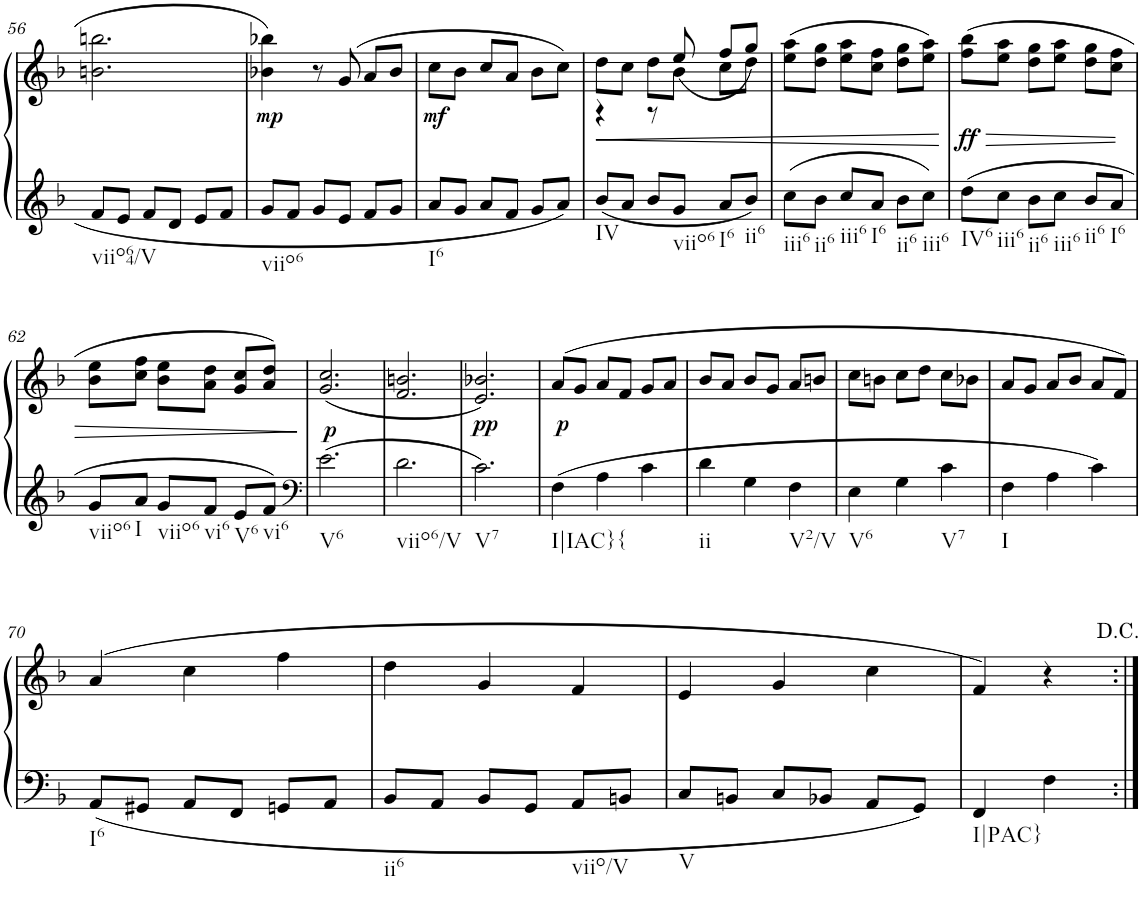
**kern	**kern	**dynam
*part1	*part1	*part1
*staff2	*staff1	*staff1/2
*I"Piano	*	*
*I'Pno	*	*
!!LO:PB:g=z
*clefG2	*clefG2	*
*k[b-]	*k[b-]	*
*F:	*F:	*
*M3/4	*M3/4	*
=56	=56	=56
!LO:TX:b:t=viio64/V	!	!
8f/L	2.bn\ 2.bbn\	.
8e/J	.	.
8f/L	.	.
8d/J	.	.
8e/L	.	.
8f/J	.	.
=57	=57	=57
!LO:TX:b:t=viio6	!	!
!	!	!LO:DY:b
8g/L	4b-X\ 4bb-X\	mp
8f/J	.	.
8g/L	8r	.
8e/J	(8g/	.
8f/L	8a/L	.
8g/J	8b-/J	.
=58	=58	=58
!LO:TX:b:t=I6	!	!
!	!	!LO:DY:b
8a/L	8cc\L	mf
8g/J	8b-\J	.
8a/L	8cc/L	.
8f/J	8a/J	.
8g/L	8b-\L	.
8a/J	8cc\J)	.
=59	=59	=59
!LO:TX:b:t=IV	!	!
!	!	!LO:HP:b
*	*^	*
8b-/L	8dd\L	4r	<
8a/J	8cc\J	.	.
8b-/L	8dd\L	8r	.
!LO:TX:b:t=viio6	!	!	!
8g/J	8b-\J	(8ee/	.
!LO:TX:b:t=I6	!	!	!
8a/L	8cc\L	8ff/L	.
!LO:TX:b:t=ii6	!	!	!
8b-/J	8dd\J	8gg/J)	.
=60	=60	=60	=60
!LO:TX:b:t=iii6	!	!	!
*	*v	*v	*
8cc\L	(>8ee\ 8aa\L	.
!LO:TX:b:t=ii6	!	!
8b-\J	8dd\ 8gg\J	.
!LO:TX:b:t=iii6	!	!
8cc/L	8ee\ 8aa\L	.
!LO:TX:b:t=I6	!	!
8a/J	8cc\ 8ff\J	.
!LO:TX:b:t=ii6	!	!
8b-\L	8dd\ 8gg\L	.
!LO:TX:b:t=iii6	!	!
8cc\J	8ee\ 8aa\J)	.
.	.	[
=61	=61	=61
!LO:TX:b:t=IV6	!	!
!	!	!LO:HP:b
!	!	!LO:DY:n=1:b
8dd\L	(8ff\ 8bb-\L	> ff
!LO:TX:b:t=iii6	!	!
8cc\J	8ee\ 8aa\J	.
!LO:TX:b:t=ii6	!	!
8b-\L	8dd\ 8gg\L	.
!LO:TX:b:t=iii6	!	!
8cc\J	8ee\ 8aa\J	.
!LO:TX:b:t=ii6	!	!
8b-/L	8dd\ 8gg\L	.
!LO:TX:b:t=I6	!	!
8a/J	8cc\ 8ff\J	.
!!LO:LB:g=z
=62	=62	=62
!LO:TX:b:t=viio6	!	!
8g/L	8b-\ 8ee\L	.
!LO:TX:b:t=I	!	!
8a/J	8cc\ 8ff\J	.
!LO:TX:b:t=viio6	!	!
8g/L	8b-\ 8ee\L	.
!LO:TX:b:t=vi6	!	!
8f/J	8a\ 8dd\J	.
!LO:TX:b:t=V6	!	!
8e/L	8g/ 8cc/L	.
!LO:TX:b:t=vi6	!	!
8f/J	8a/ 8dd/J)	.
.	.	]
=63	=63	=63
*clefF4	*	*
!LO:TX:b:t=V6	!	!
!	!	!LO:DY:b
2.e\	(2.g/ 2.cc/	p
=64	=64	=64
!LO:TX:b:t=viio6/V	!	!
2.d\	2.f/ 2.bn/	.
=65	=65	=65
!LO:TX:b:t=V7	!	!
!	!	!LO:DY:b
2.c\	2.e/ 2.b-X/)	pp
=66	=66	=66
!LO:TX:b:t=I|IAC}{	!	!
!	!	!LO:DY:b
4F\	(8a/L	p
.	8g/J	.
4A\	8a/L	.
.	8f/J	.
4c\	8g/L	.
.	8a/J	.
=67	=67	=67
!LO:TX:b:t=ii	!	!
4d\	8b-/L	.
.	8a/J	.
4G\	8b-/L	.
.	8g/J	.
!LO:TX:b:t=V2/V	!	!
4F\	8a/L	.
.	8bn/J	.
=68	=68	=68
!LO:TX:b:t=V6	!	!
4E\	8cc\L	.
.	8bn\J	.
4G\	8cc\L	.
.	8dd\J	.
!LO:TX:b:t=V7	!	!
4c\	8cc\L	.
.	8b-X\J	.
=69	=69	=69
!LO:TX:b:t=I	!	!
4F\	8a/L	.
.	8g/J	.
4A\	8a/L	.
.	8b-/J	.
4c\	8a/L	.
.	8f/J)	.
!!LO:LB:g=z
=70	=70	=70
!LO:TX:b:t=I6	!	!
8AA/L	(4a/	.
8GG#X/J	.	.
8AA/L	4cc\	.
8FF/J	.	.
8GGn/L	4ff\	.
8AA/J	.	.
=71	=71	=71
!LO:TX:b:t=ii6	!	!
8BB-/L	4dd\	.
8AA/J	.	.
8BB-/L	4g/	.
8GG/J	.	.
!LO:TX:b:t=viio/V	!	!
8AA/L	4f/	.
8BBn/J	.	.
=72	=72	=72
!LO:TX:b:t=V	!	!
8C/L	4e/	.
8BBn/J	.	.
8C/L	4g/	.
8BB-X/J	.	.
8AA/L	4cc\	.
8GG/J	.	.
=73	=73	=73
!LO:TX:b:t=I|PAC}	!	!
4FF/	4f/)	.
4F\	4r	.
=:|!	=:|!	=:|!
*-	*-	*-
